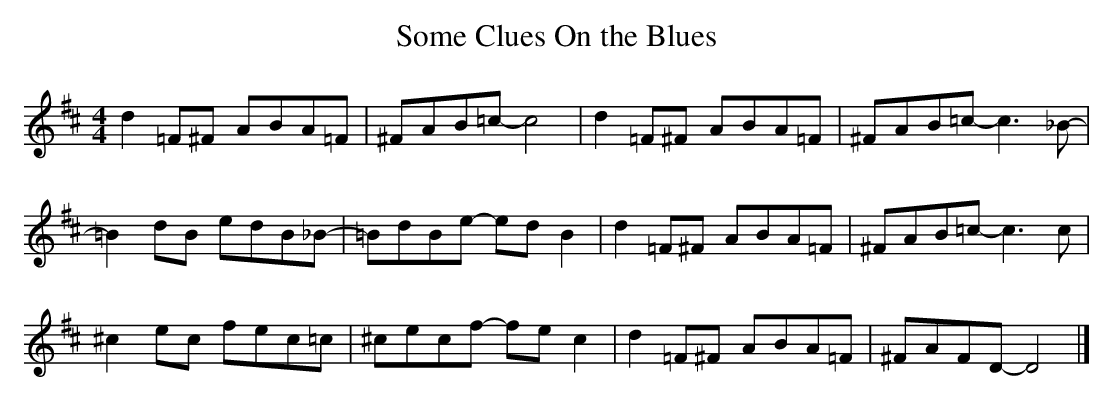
X:1
T:Some Clues On the Blues
L:1/8
M:4/4
K:D
d2 =F^F ABA=F | ^FAB=c- c4 | d2 =F^F ABA=F | ^FAB=c- c3 _B- |
=B2 dB edB_B- | =BdBe- ed B2 | d2 =F^F ABA=F | ^FAB=c- c3 c |
^c2 ec fec=c | ^cecf- fe c2 | d2 =F^F ABA=F | ^FAFD- D4 |]
